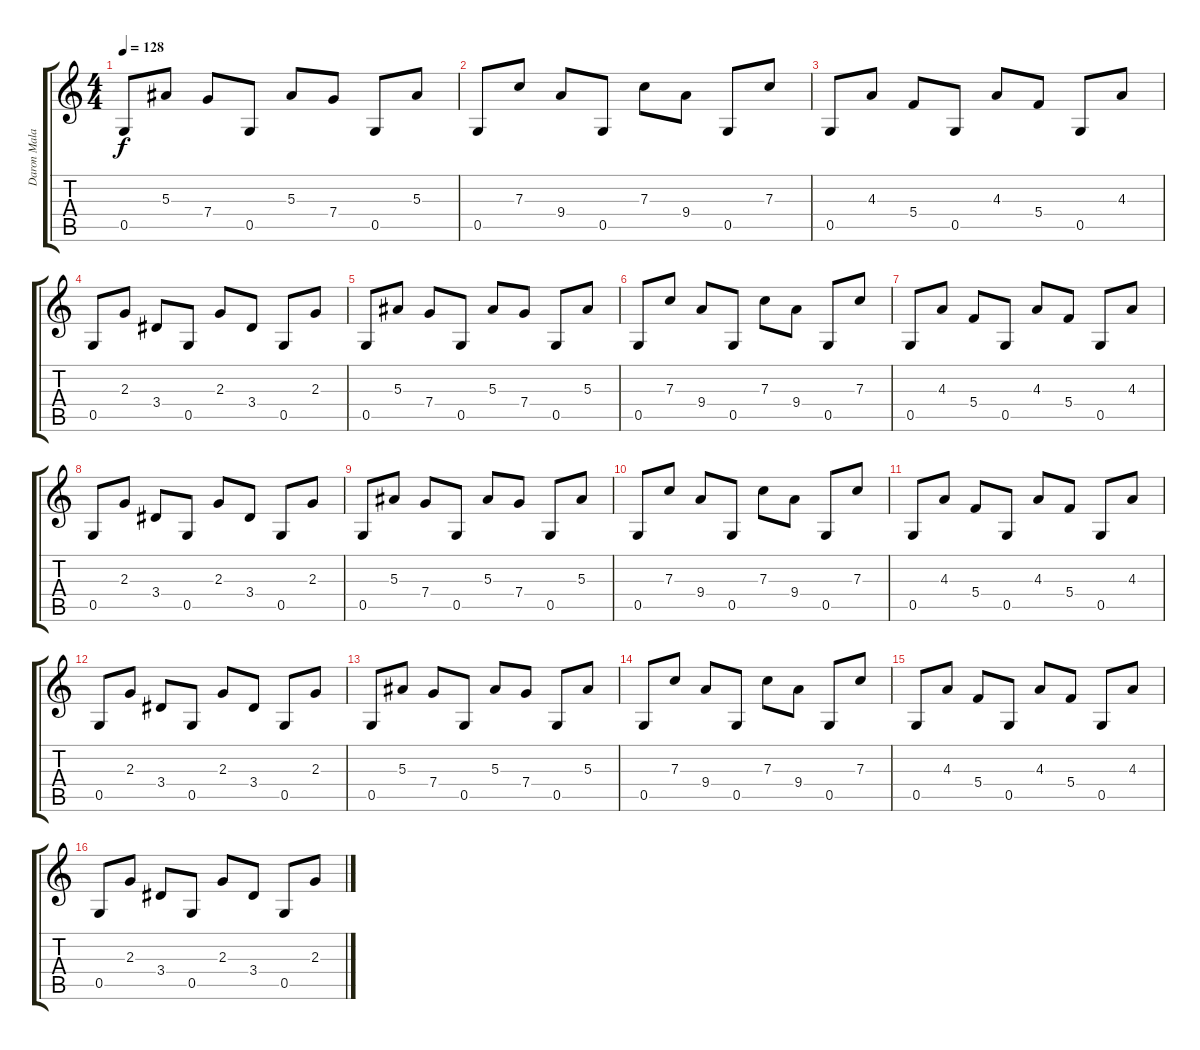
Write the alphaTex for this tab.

\track ("Daron Malakian " "Daron Mala") {instrument acousticguitarsteel}
\staff {score tabs}
\tuning (D4 A3 F3 C3 G2 C2) {hide}
\ts (4 4)
\tempo 128
\clef g2
\ks c
0.5.8{dy f} 5.3.8 7.4.8 0.5.8 5.3.8 7.4.8 0.5.8 5.3.8 |
0.5.8 7.3.8 9.4.8 0.5.8 7.3.8 9.4.8 0.5.8 7.3.8 |
0.5.8 4.3.8 5.4.8 0.5.8 4.3.8 5.4.8 0.5.8 4.3.8 |
0.5.8 2.3.8 3.4.8 0.5.8 2.3.8 3.4.8 0.5.8 2.3.8 |
0.5.8 5.3.8 7.4.8 0.5.8 5.3.8 7.4.8 0.5.8 5.3.8 |
0.5.8 7.3.8 9.4.8 0.5.8 7.3.8 9.4.8 0.5.8 7.3.8 |
0.5.8 4.3.8 5.4.8 0.5.8 4.3.8 5.4.8 0.5.8 4.3.8 |
0.5.8 2.3.8 3.4.8 0.5.8 2.3.8 3.4.8 0.5.8 2.3.8 |
0.5.8 5.3.8 7.4.8 0.5.8 5.3.8 7.4.8 0.5.8 5.3.8 |
0.5.8 7.3.8 9.4.8 0.5.8 7.3.8 9.4.8 0.5.8 7.3.8 |
0.5.8 4.3.8 5.4.8 0.5.8 4.3.8 5.4.8 0.5.8 4.3.8 |
0.5.8 2.3.8 3.4.8 0.5.8 2.3.8 3.4.8 0.5.8 2.3.8 |
0.5.8 5.3.8 7.4.8 0.5.8 5.3.8 7.4.8 0.5.8 5.3.8 |
0.5.8 7.3.8 9.4.8 0.5.8 7.3.8 9.4.8 0.5.8 7.3.8 |
0.5.8 4.3.8 5.4.8 0.5.8 4.3.8 5.4.8 0.5.8 4.3.8 |
0.5.8 2.3.8 3.4.8 0.5.8 2.3.8 3.4.8 0.5.8 2.3.8
